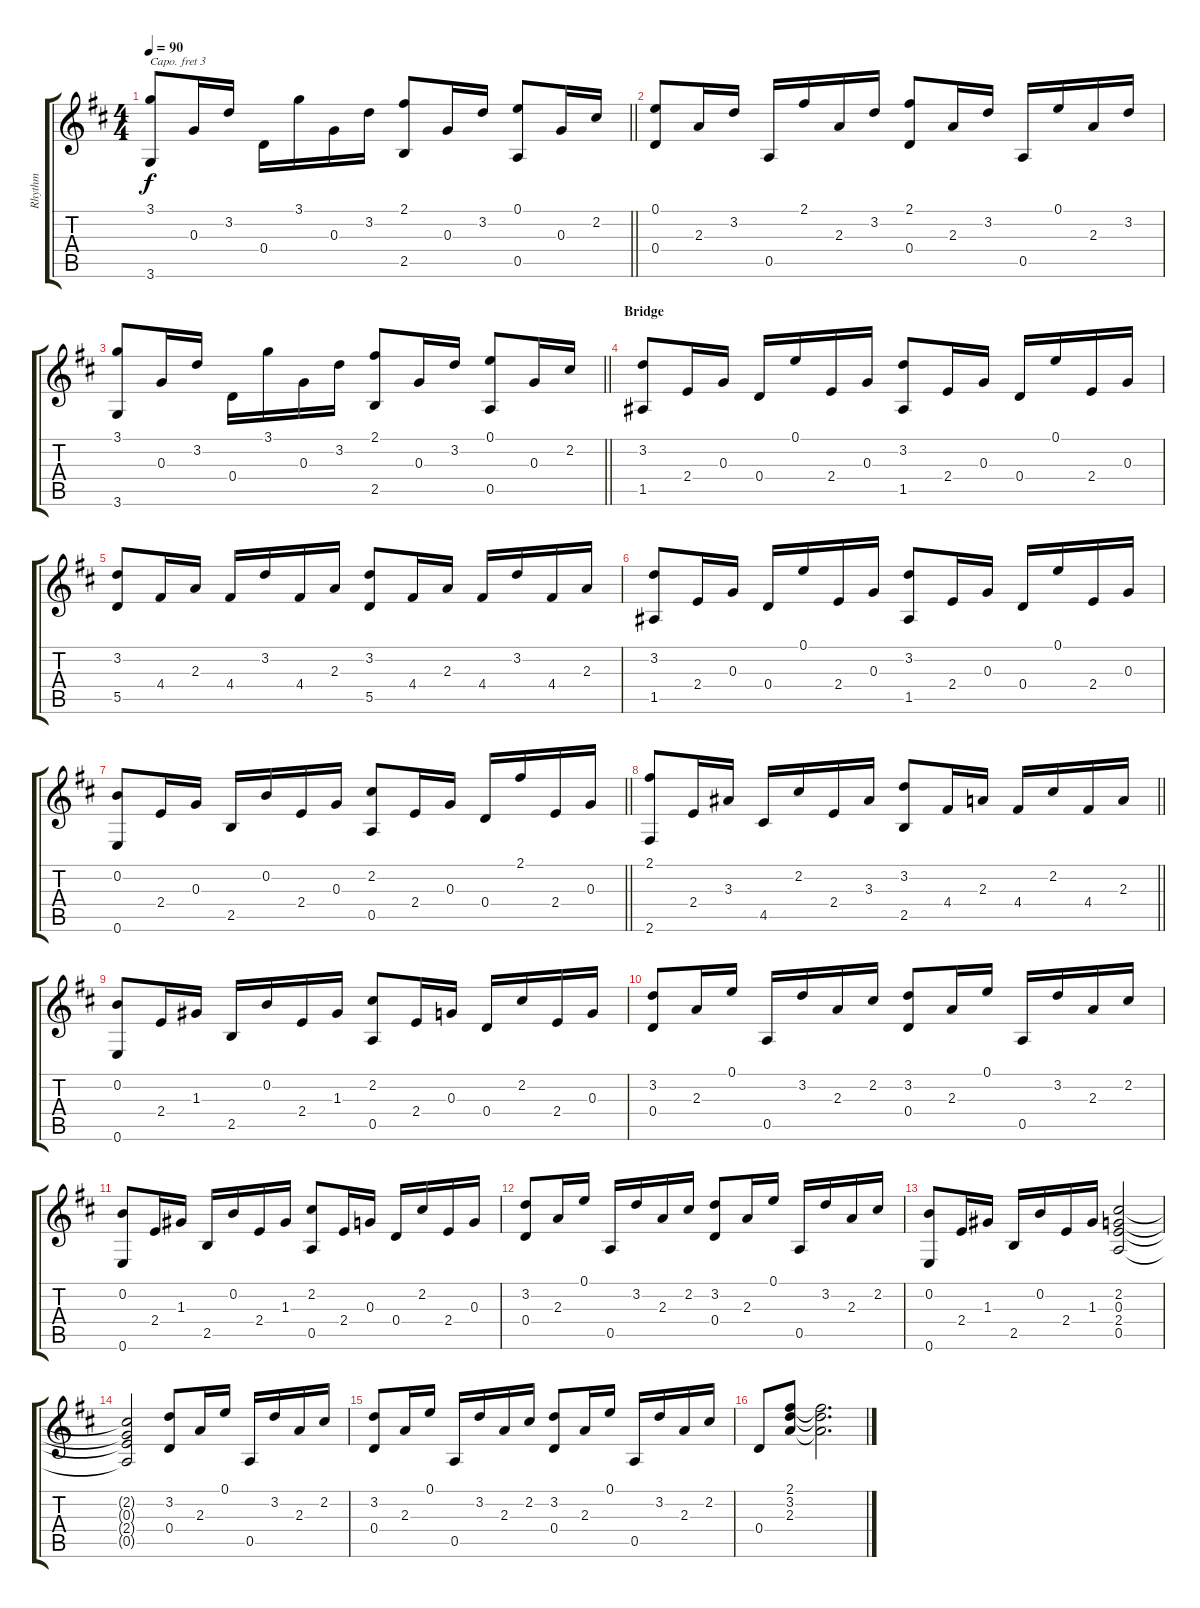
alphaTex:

\track ("Rhythm" "Rhythm") {instrument acousticguitarsteel}
\staff {score tabs}
\capo 3
\tuning (Db4 Ab3 E3 B2 Gb2 Db2) {hide}
\ts (4 4)
\tempo 90
\clef g2
\barLineRight lightlight
\ks d
(3.1 3.6).8{dy f} 0.3.16 3.2.16 0.4.16 3.1.16 0.3.16 3.2.16 (2.1 2.5).8 0.3.16 3.2.16 (0.1 0.5).8 0.3.16 2.2.16 |
(0.1 0.4).8 2.3.16 3.2.16 0.5.16 2.1.16 2.3.16 3.2.16 (2.1 0.4).8 2.3.16 3.2.16 0.5.16 0.1.16 2.3.16 3.2.16 |
\barLineRight lightlight
(3.1 3.6).8 0.3.16 3.2.16 0.4.16 3.1.16 0.3.16 3.2.16 (2.1 2.5).8 0.3.16 3.2.16 (0.1 0.5).8 0.3.16 2.2.16 |
\section ("" "Bridge")
(3.2 1.5).8 2.4.16 0.3.16 0.4.16 0.1.16 2.4.16 0.3.16 (3.2 1.5).8 2.4.16 0.3.16 0.4.16 0.1.16 2.4.16 0.3.16 |
(3.2 5.5).8 4.4.16 2.3.16 4.4.16 3.2.16 4.4.16 2.3.16 (3.2 5.5).8 4.4.16 2.3.16 4.4.16 3.2.16 4.4.16 2.3.16 |
(3.2 1.5).8 2.4.16 0.3.16 0.4.16 0.1.16 2.4.16 0.3.16 (3.2 1.5).8 2.4.16 0.3.16 0.4.16 0.1.16 2.4.16 0.3.16 |
\barLineRight lightlight
(0.2 0.6).8 2.4.16 0.3.16 2.5.16 0.2.16 2.4.16 0.3.16 (2.2 0.5).8 2.4.16 0.3.16 0.4.16 2.1.16 2.4.16 0.3.16 |
\barLineRight lightlight
(2.1 2.6).8 2.4.16 3.3.16 4.5.16 2.2.16 2.4.16 3.3.16 (3.2 2.5).8 4.4.16 2.3.16 4.4.16 2.2.16 4.4.16 2.3.16 |
(0.2 0.6).8 2.4.16 1.3.16 2.5.16 0.2.16 2.4.16 1.3.16 (2.2 0.5).8 2.4.16 0.3.16 0.4.16 2.2.16 2.4.16 0.3.16 |
(3.2 0.4).8 2.3.16 0.1.16 0.5.16 3.2.16 2.3.16 2.2.16 (3.2 0.4).8 2.3.16 0.1.16 0.5.16 3.2.16 2.3.16 2.2.16 |
(0.2 0.6).8 2.4.16 1.3.16 2.5.16 0.2.16 2.4.16 1.3.16 (2.2 0.5).8 2.4.16 0.3.16 0.4.16 2.2.16 2.4.16 0.3.16 |
(3.2 0.4).8 2.3.16 0.1.16 0.5.16 3.2.16 2.3.16 2.2.16 (3.2 0.4).8 2.3.16 0.1.16 0.5.16 3.2.16 2.3.16 2.2.16 |
(0.2 0.6).8 2.4.16 1.3.16 2.5.16 0.2.16 2.4.16 1.3.16 (2.2 0.3 2.4 0.5).2 |
(2.2{t} 0.3{t} 2.4{t} 0.5{t}).2 (3.2 0.4).8 2.3.16 0.1.16 0.5.16 3.2.16 2.3.16 2.2.16 |
(3.2 0.4).8 2.3.16 0.1.16 0.5.16 3.2.16 2.3.16 2.2.16 (3.2 0.4).8 2.3.16 0.1.16 0.5.16 3.2.16 2.3.16 2.2.16 |
0.4.8 (2.1 3.2 2.3).8 (2.1{t} 3.2{t} 2.3{t}).2{d}
